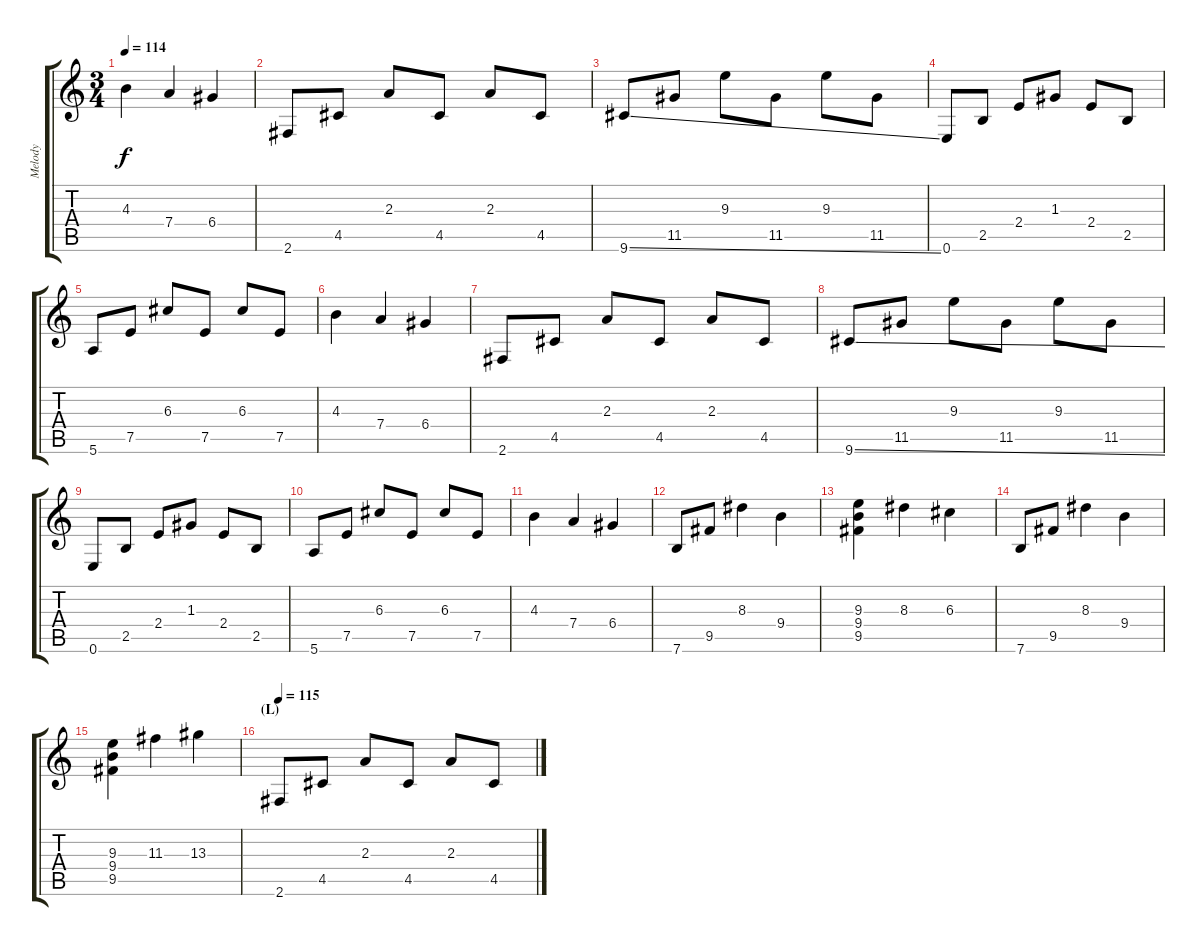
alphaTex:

\track ("Melody" "Melody") {instrument electricguitarjazz}
\staff {score tabs}
\tuning (E4 B3 G3 D3 A2 E2) {hide}
\ts (3 4)
\tempo 114
\clef g2
\ks c
4.3.4{dy f} 7.4.4 6.4.4 |
2.6.8 4.5.8 2.3.8 4.5.8 2.3.8 4.5.8 |
9.6{ss}.8 11.5.8 9.3.8 11.5.8 9.3.8 11.5.8 |
0.6.8 2.5.8 2.4.8 1.3.8 2.4.8 2.5.8 |
5.6.8 7.5.8 6.3.8 7.5.8 6.3.8 7.5.8 |
4.3.4 7.4.4 6.4.4 |
2.6.8 4.5.8 2.3.8 4.5.8 2.3.8 4.5.8 |
9.6{ss}.8 11.5.8 9.3.8 11.5.8 9.3.8 11.5.8 |
0.6.8 2.5.8 2.4.8 1.3.8 2.4.8 2.5.8 |
5.6.8 7.5.8 6.3.8 7.5.8 6.3.8 7.5.8 |
4.3.4 7.4.4 6.4.4 |
7.6.8 9.5.8 8.3.4 9.4.4 |
(9.3 9.4 9.5).4 8.3.4 6.3.4 |
7.6.8 9.5.8 8.3.4 9.4.4 |
(9.3 9.4 9.5).4 11.3.4 13.3.4 |
\section ("" "(L)")
\tempo 115
2.6.8 4.5.8 2.3.8 4.5.8 2.3.8 4.5.8
